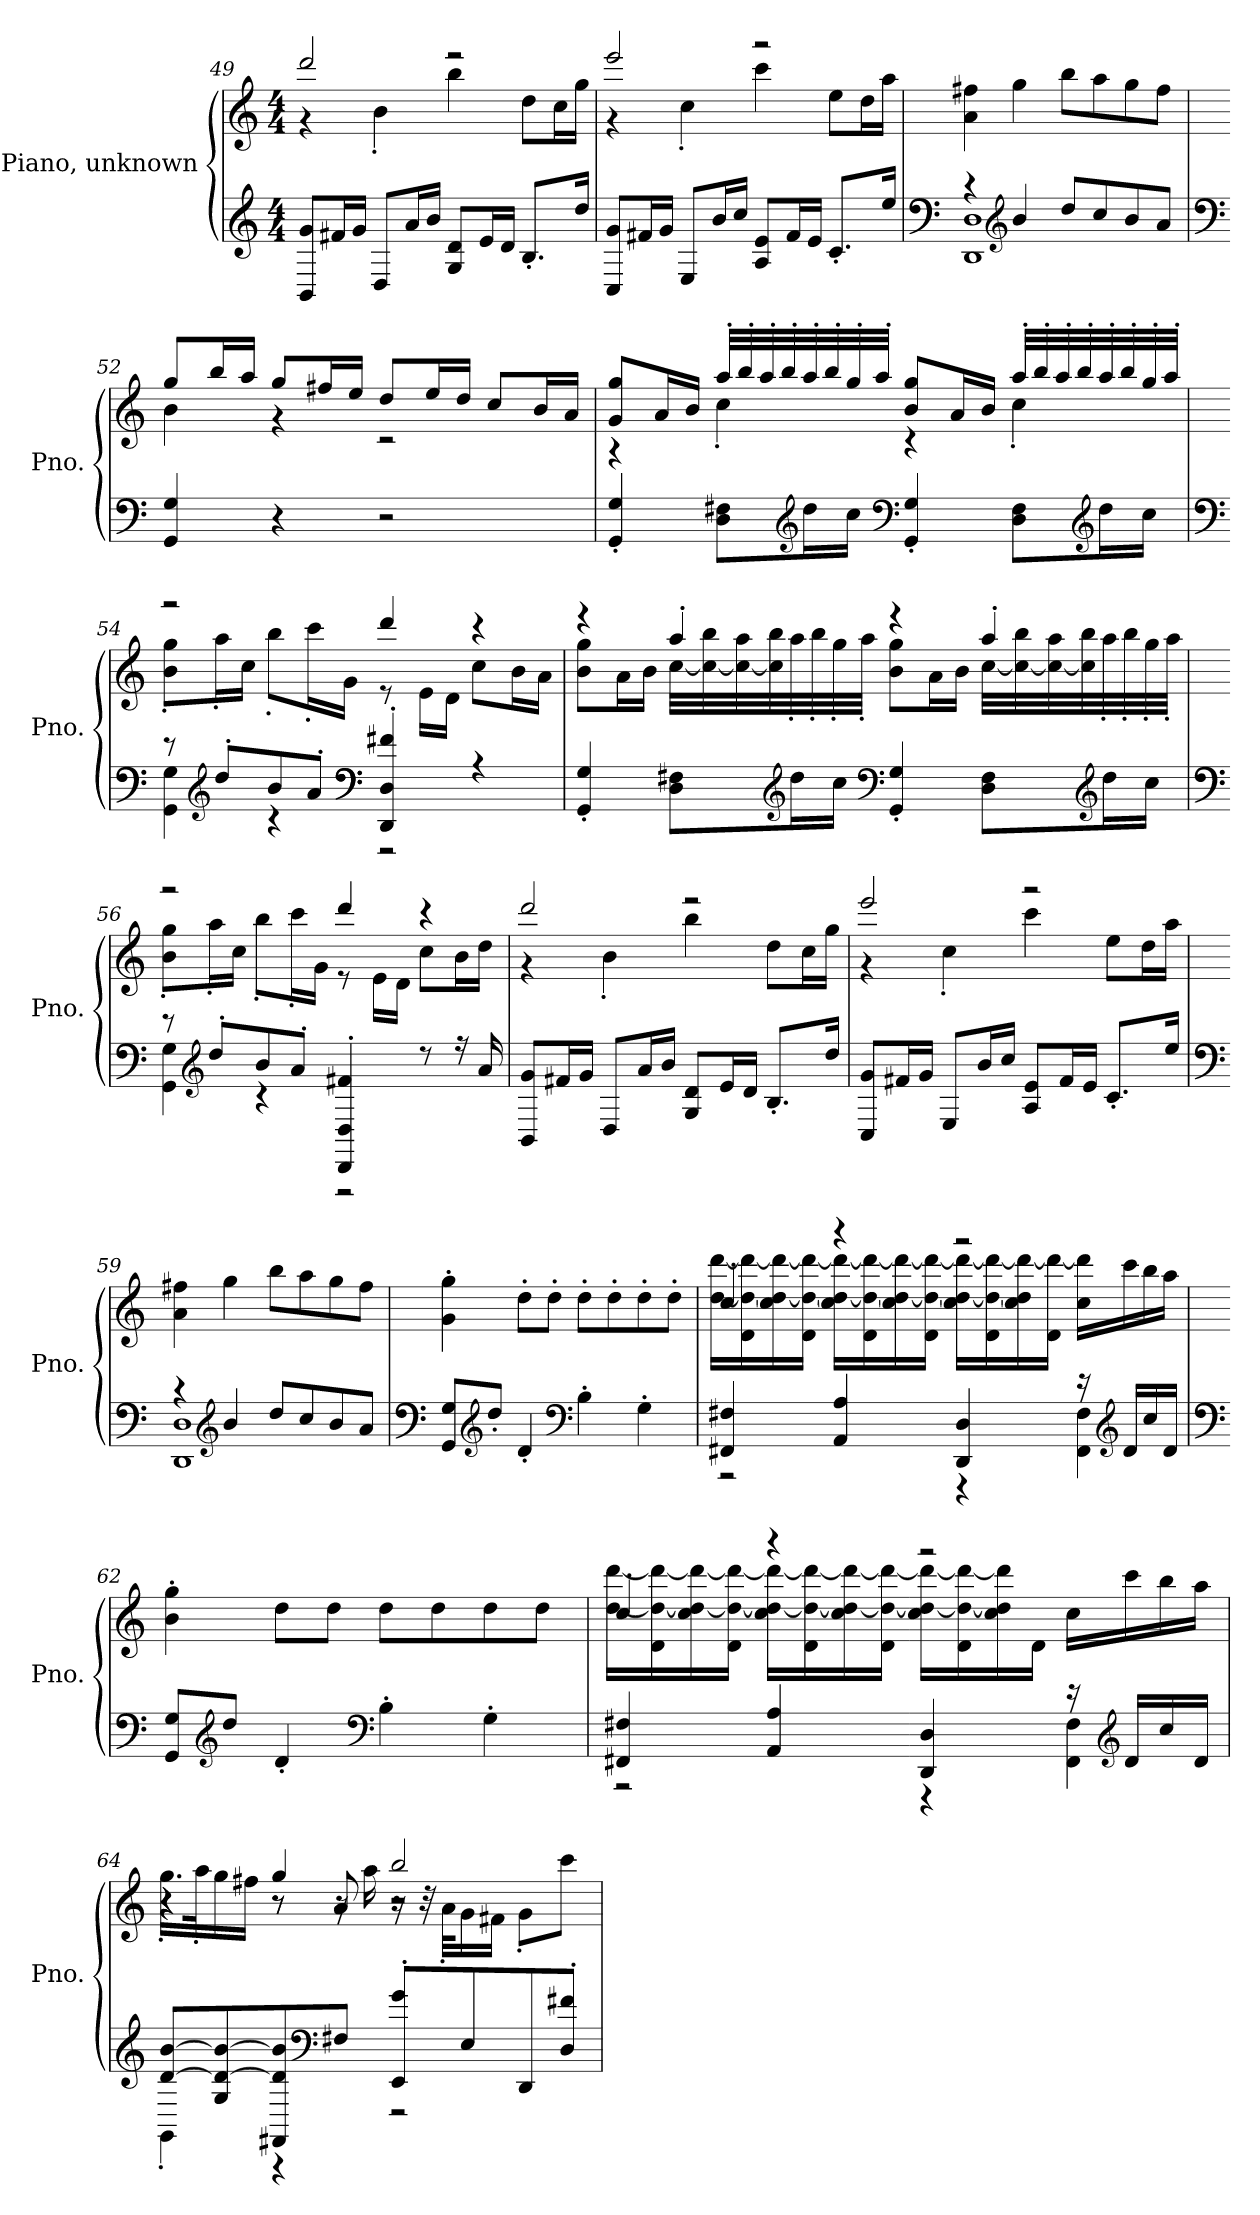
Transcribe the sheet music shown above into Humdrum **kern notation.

**kern	**kern
*part1	*part1
*staff2	*staff1
*I"Piano, unknown	*
*I'Pno.	*
*clefG2	*clefG2
*k[]	*k[]
*M4/4	*M4/4
=49	=49
*	*^
8BB/ 8g/L	2ddd/	4r
16f#X/L	.	.
16g/JJ	.	.
8D/L	.	4b'\
16a/L	.	.
16b/JJ	.	.
8G/ 8d/L	2r	4bb\
16e/L	.	.
16d/JJ	.	.
8.B'/L	.	8dd\L
.	.	16cc\L
16dd/Jk	.	16gg\JJ
=50	=50	=50
8C/ 8g/L	2eee/	4r
16f#X/L	.	.
16g/JJ	.	.
8E/L	.	4cc'\
16b/L	.	.
16cc/JJ	.	.
8A/ 8e/L	2r	4ccc\
16f#/L	.	.
16e/JJ	.	.
8.c'/L	.	8ee\L
.	.	16dd\L
16ee/Jk	.	16aa\JJ
*	*v	*v
!!LO:LB:g=z
=51	=51
*clefF4	*
*^	*
4r	1DD 1D	4a\ 4ff#X\
*clefG2	*	*
4b/	.	4gg\
8dd/L	.	8bb\L
8cc/	.	8aa\
8b/	.	8gg\
8a/J	.	8ff#\J
*v	*v	*
=52	=52
*clefF4	*
*	*^
4GG/ 4G/	8gg/L	4b\
.	16bb/L	.
.	16aa/JJ	.
4r	8gg/L	4r
.	16ff#X/L	.
.	16ee/JJ	.
2r	8dd/L	2r
.	16ee/L	.
.	16dd/JJ	.
.	8cc/L	.
.	16b/L	.
.	16a/JJ	.
!!LO:LB:g=z	!!
=53	=53	=53
4GG/' 4G/'	8g/ 8gg/L	4r
.	16a/L	.
.	16b/JJ	.
8D\ 8F#X\L	32aa'/LLL	4cc'\
.	32bb'/	.
.	32aa'/	.
.	32bb'/	.
*clefG2	*	*
16dd\L	32aa'/	.
.	32bb'/	.
16cc\JJ	32gg'/	.
.	32aa'/JJJ	.
*clefF4	*	*
4GG/' 4G/'	8b/ 8gg/L	4r
.	16a/L	.
.	16b/JJ	.
8D\ 8F#\L	32aa'/LLL	4cc'\
.	32bb'/	.
.	32aa'/	.
.	32bb'/	.
*clefG2	*	*
16dd\L	32aa'/	.
.	32bb'/	.
16cc\JJ	32gg'/	.
.	32aa'/JJJ	.
=54	=54	=54
*clefF4	*	*
*^	*	*
8r	4GG\ 4G\	2r	8b\' 8gg\'L
*clefG2	*	*	*
8dd'/L	.	.	16aa'\L
.	.	.	16cc\JJ
8b/	4r	.	8bb'\L
8a'/J	.	.	16ccc'\L
.	.	.	16g\JJ
*clefF4	*	*	*
4DD/' 4D/' 4f#X/'	2r	4ddd/	8r
.	.	.	16e\LL
.	.	.	16d\JJ
4r	.	4r	8cc\L
.	.	.	16b\L
.	.	.	16a\JJ
*v	*v	*	*
!!LO:LB:g=z	!!
=55	=55	=55
4GG/' 4G/'	4r	8b\ 8gg\L
.	.	16a\L
.	.	16b\JJ
8D\ 8F#X\L	4aa'/	[32cc\LLL
.	.	32cc\_ 32bb\
.	.	32cc\_ 32aa\
.	.	32cc\] 32bb\
*clefG2	*	*
16dd\L	.	32aa'\
.	.	32bb'\
16cc\JJ	.	32gg'\
.	.	32aa'\JJJ
*clefF4	*	*
4GG/' 4G/'	4r	8b\ 8gg\L
.	.	16a\L
.	.	16b\JJ
8D\ 8F#\L	4aa'/	[32cc\LLL
.	.	32cc\_ 32bb\
.	.	32cc\_ 32aa\
.	.	32cc\] 32bb\
*clefG2	*	*
16dd\L	.	32aa'\
.	.	32bb'\
16cc\JJ	.	32gg'\
.	.	32aa'\JJJ
=56	=56	=56
*clefF4	*	*
*^	*	*
8r	4GG\ 4G\	2r	8b\' 8gg\'L
*clefG2	*	*	*
8dd'/L	.	.	16aa'\L
.	.	.	16cc\JJ
8b/	4r	.	8bb'\L
8a'/J	.	.	16ccc'\L
.	.	.	16g\JJ
4DD/' 4D/' 4f#X/'	2r	4ddd/	8r
.	.	.	16e\LL
.	.	.	16d\JJ
8r	.	4r	8cc\L
16r	.	.	16b\L
16a/	.	.	16dd\JJ
*v	*v	*	*
!!LO:LB:g=z	!!
=57	=57	=57
8BB/ 8g/L	2ddd/	4r
16f#X/L	.	.
16g/JJ	.	.
8D/L	.	4b'\
16a/L	.	.
16b/JJ	.	.
8G/ 8d/L	2r	4bb\
16e/L	.	.
16d/JJ	.	.
8.B'/L	.	8dd\L
.	.	16cc\L
16dd/Jk	.	16gg\JJ
=58	=58	=58
8C/ 8g/L	2eee/	4r
16f#X/L	.	.
16g/JJ	.	.
8E/L	.	4cc'\
16b/L	.	.
16cc/JJ	.	.
8A/ 8e/L	2r	4ccc\
16f#/L	.	.
16e/JJ	.	.
8.c'/L	.	8ee\L
.	.	16dd\L
16ee/Jk	.	16aa\JJ
*	*v	*v
=59	=59
*clefF4	*
*^	*
4r	1DD 1D	4a\ 4ff#X\
*clefG2	*	*
4b/	.	4gg\
8dd/L	.	8bb\L
8cc/	.	8aa\
8b/	.	8gg\
8a/J	.	8ff#\J
*v	*v	*
!!LO:PB:g=z
=60	=60
*clefF4	*
8GG/ 8G/L	4g\' 4gg\'
*clefG2	*
8dd'/J	.
4d'/	8dd'\L
.	8dd'\J
*clefF4	*
4B'\	8dd'\L
.	8dd'\
4G'\	8dd'\
.	8dd'\J
=61	=61
*^	*^
4FF#X/ 4F#X/	2r	4cc'/	[16dd\ [16ddd\LL
.	.	.	16d\ 16dd\_ 16ddd\_
.	.	.	16cc\ 16dd\_ 16ddd\_
.	.	.	16d\ 16dd\_ 16ddd\_JJ
4AA/ 4A/	.	4r	16cc\ 16dd\_ 16ddd\_LL
.	.	.	16d\ 16dd\_ 16ddd\_
.	.	.	16cc\ 16dd\_ 16ddd\_
.	.	.	16d\ 16dd\_ 16ddd\_JJ
4DD/ 4D/	4r	2r	16cc\ 16dd\_ 16ddd\_LL
.	.	.	16d\ 16dd\_ 16ddd\_
.	.	.	16cc\ 16dd\] 16ddd\_
.	.	.	16d\ 16ddd\_JJ
16r	4FF#\ 4F#\	.	16cc\ 16ddd\]LL
*clefG2	*	*	*
16d/LL	.	.	16ccc\
16cc/	.	.	16bb\
16d/JJ	.	.	16aa\JJ
*v	*v	*	*
*	*v	*v
!!LO:LB:g=z
=62	=62
*clefF4	*
8GG/ 8G/L	4b\' 4gg\'
*clefG2	*
8dd/J	.
4d'/	8dd\L
.	8dd\J
*clefF4	*
4B'\	8dd\L
.	8dd\
4G'\	8dd\
.	8dd\J
=63	=63
*^	*^
4FF#X/ 4F#X/	2r	4cc'/	[16dd\ [16ddd\LL
.	.	.	16d\ 16dd\_ 16ddd\_
.	.	.	16cc\ 16dd\_ 16ddd\_
.	.	.	16d\ 16dd\_ 16ddd\_JJ
4AA/ 4A/	.	4r	16cc\ 16dd\_ 16ddd\_LL
.	.	.	16d\ 16dd\_ 16ddd\_
.	.	.	16cc\ 16dd\_ 16ddd\_
.	.	.	16d\ 16dd\_ 16ddd\_JJ
4DD/ 4D/	4r	2r	16cc\ 16dd\_ 16ddd\_LL
.	.	.	16d\ 16dd\_ 16ddd\_
.	.	.	16cc\ 16dd\] 16ddd\]
.	.	.	16d\JJ
16r	4FF#\ 4F#\	.	16cc\LL
*clefG2	*	*	*
16d/LL	.	.	16ccc\
16cc/	.	.	16bb\
16d/JJ	.	.	16aa\JJ
!!LO:LB:g=z
=64	=64	=64	=64
*	*	*	*^
[8d/ [8b/L	4GG'\	4r	16.gg'\LL	4r
.	.	.	32aa'\K	.
8G/ 8d/_ 8b/_	.	.	16gg\	.
.	.	.	16ff#X\JJ	.
8FF#X/ 8d/] 8b/]	4r	4gg/	8r	8r
*clefF4	*	*	*	*
8F#X/J	.	.	16r	8a/
.	.	.	16aa\	.
8EE/' 8g/'L	2r	2bb/	16r	2r
.	.	.	32r	.
.	.	.	32a'\KLL	.
8E/	.	.	16g\	.
.	.	.	16f#X\JJ	.
8DD/	.	.	8g'\L	.
8D/' 8f#X/'J	.	.	8ccc\J	.
*v	*v	*	*	*
*	*v	*v	*v
=	=
*-	*-
